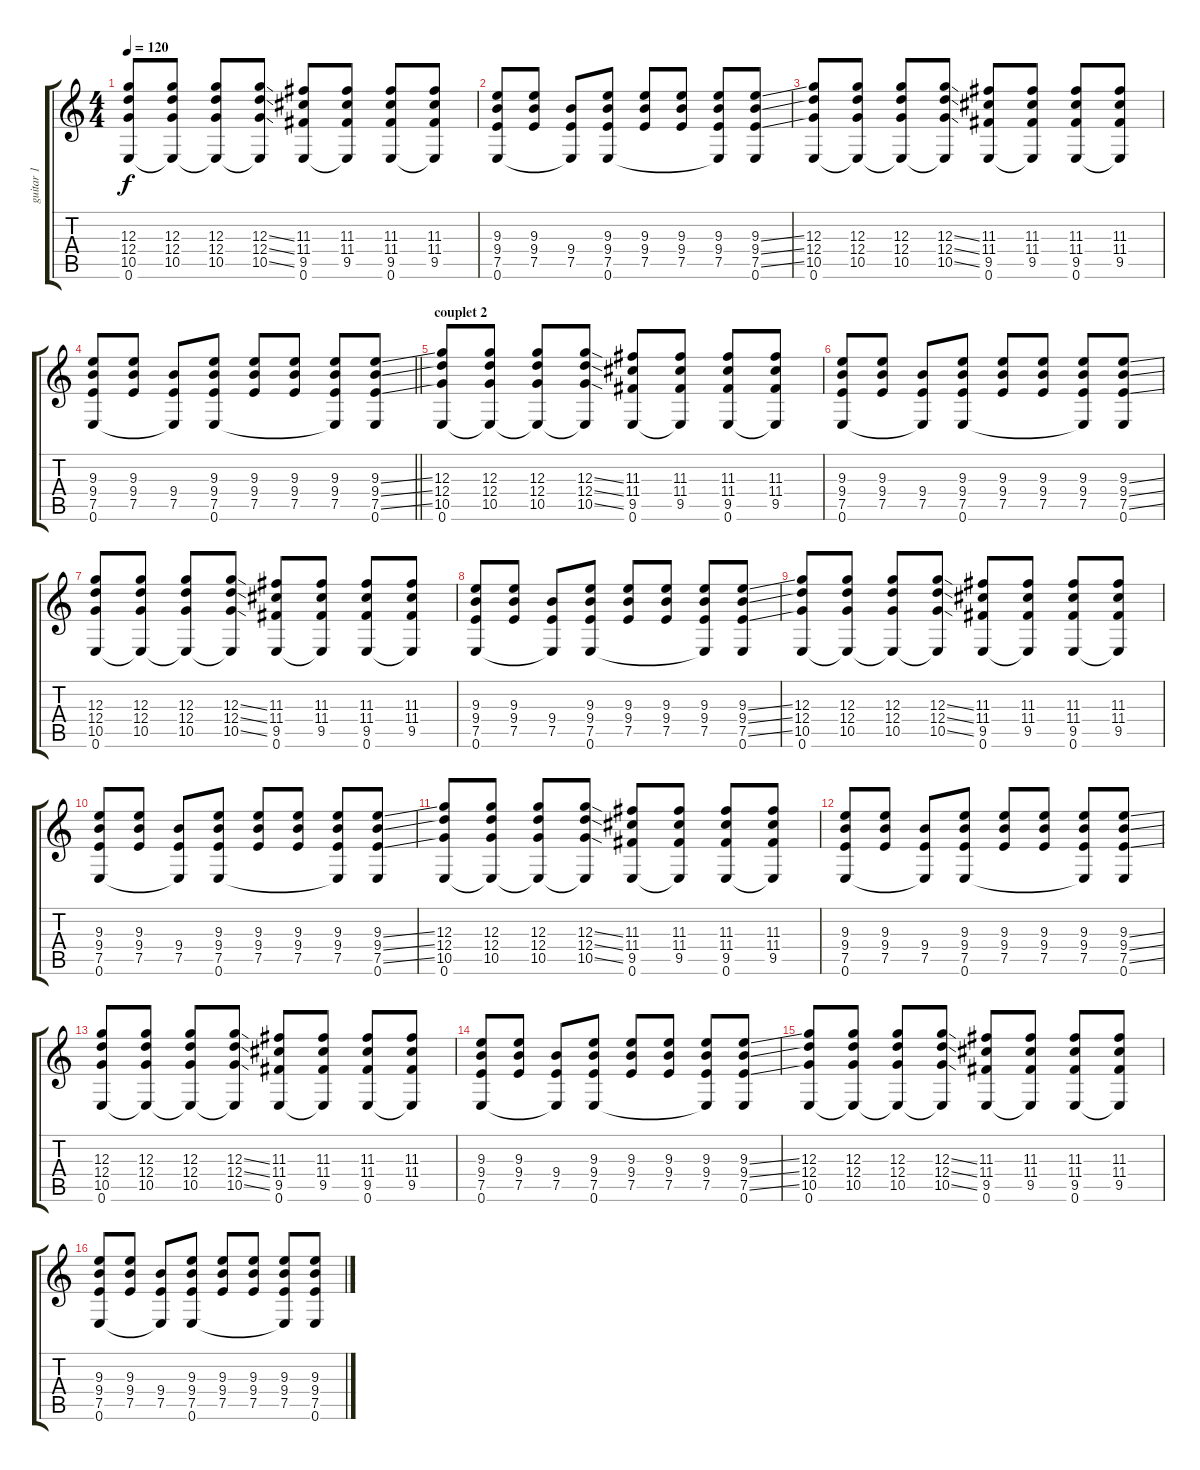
\track ("guitar 1" "guitar 1") {instrument distortionguitar}
\staff {score tabs}
\tuning (E4 B3 G3 D3 A2 E2) {hide}
\ts (4 4)
\tempo 120
\clef g2
\ks c
(12.3 12.4 10.5 0.6).8{dy f} (12.3 12.4 10.5 0.6{t}).8 (12.3 12.4 10.5 0.6{t}).8 (12.3{ss} 12.4{ss} 10.5{ss} 0.6{t}).8 (11.3 11.4 9.5 0.6).8 (11.3 11.4 9.5 0.6{t}).8 (11.3 11.4 9.5 0.6).8 (11.3 11.4 9.5 0.6{t}).8 |
(9.3 9.4 7.5 0.6).8 (9.3 9.4 7.5).8 (9.4 7.5 0.6{t}).8 (9.3 9.4 7.5 0.6).8 (9.3 9.4 7.5).8 (9.3 9.4 7.5).8 (9.3 9.4 7.5 0.6{t}).8 (9.3{ss} 9.4{ss} 7.5{ss} 0.6).8 |
(12.3 12.4 10.5 0.6).8 (12.3 12.4 10.5 0.6{t}).8 (12.3 12.4 10.5 0.6{t}).8 (12.3{ss} 12.4{ss} 10.5{ss} 0.6{t}).8 (11.3 11.4 9.5 0.6).8 (11.3 11.4 9.5 0.6{t}).8 (11.3 11.4 9.5 0.6).8 (11.3 11.4 9.5 0.6{t}).8 |
\barLineRight lightlight
(9.3 9.4 7.5 0.6).8 (9.3 9.4 7.5).8 (9.4 7.5 0.6{t}).8 (9.3 9.4 7.5 0.6).8 (9.3 9.4 7.5).8 (9.3 9.4 7.5).8 (9.3 9.4 7.5 0.6{t}).8 (9.3{ss} 9.4{ss} 7.5{ss} 0.6).8 |
\section ("" "couplet 2")
(12.3 12.4 10.5 0.6).8 (12.3 12.4 10.5 0.6{t}).8 (12.3 12.4 10.5 0.6{t}).8 (12.3{ss} 12.4{ss} 10.5{ss} 0.6{t}).8 (11.3 11.4 9.5 0.6).8 (11.3 11.4 9.5 0.6{t}).8 (11.3 11.4 9.5 0.6).8 (11.3 11.4 9.5 0.6{t}).8 |
(9.3 9.4 7.5 0.6).8 (9.3 9.4 7.5).8 (9.4 7.5 0.6{t}).8 (9.3 9.4 7.5 0.6).8 (9.3 9.4 7.5).8 (9.3 9.4 7.5).8 (9.3 9.4 7.5 0.6{t}).8 (9.3{ss} 9.4{ss} 7.5{ss} 0.6).8 |
(12.3 12.4 10.5 0.6).8 (12.3 12.4 10.5 0.6{t}).8 (12.3 12.4 10.5 0.6{t}).8 (12.3{ss} 12.4{ss} 10.5{ss} 0.6{t}).8 (11.3 11.4 9.5 0.6).8 (11.3 11.4 9.5 0.6{t}).8 (11.3 11.4 9.5 0.6).8 (11.3 11.4 9.5 0.6{t}).8 |
(9.3 9.4 7.5 0.6).8 (9.3 9.4 7.5).8 (9.4 7.5 0.6{t}).8 (9.3 9.4 7.5 0.6).8 (9.3 9.4 7.5).8 (9.3 9.4 7.5).8 (9.3 9.4 7.5 0.6{t}).8 (9.3{ss} 9.4{ss} 7.5{ss} 0.6).8 |
(12.3 12.4 10.5 0.6).8 (12.3 12.4 10.5 0.6{t}).8 (12.3 12.4 10.5 0.6{t}).8 (12.3{ss} 12.4{ss} 10.5{ss} 0.6{t}).8 (11.3 11.4 9.5 0.6).8 (11.3 11.4 9.5 0.6{t}).8 (11.3 11.4 9.5 0.6).8 (11.3 11.4 9.5 0.6{t}).8 |
(9.3 9.4 7.5 0.6).8 (9.3 9.4 7.5).8 (9.4 7.5 0.6{t}).8 (9.3 9.4 7.5 0.6).8 (9.3 9.4 7.5).8 (9.3 9.4 7.5).8 (9.3 9.4 7.5 0.6{t}).8 (9.3{ss} 9.4{ss} 7.5{ss} 0.6).8 |
(12.3 12.4 10.5 0.6).8 (12.3 12.4 10.5 0.6{t}).8 (12.3 12.4 10.5 0.6{t}).8 (12.3{ss} 12.4{ss} 10.5{ss} 0.6{t}).8 (11.3 11.4 9.5 0.6).8 (11.3 11.4 9.5 0.6{t}).8 (11.3 11.4 9.5 0.6).8 (11.3 11.4 9.5 0.6{t}).8 |
(9.3 9.4 7.5 0.6).8 (9.3 9.4 7.5).8 (9.4 7.5 0.6{t}).8 (9.3 9.4 7.5 0.6).8 (9.3 9.4 7.5).8 (9.3 9.4 7.5).8 (9.3 9.4 7.5 0.6{t}).8 (9.3{ss} 9.4{ss} 7.5{ss} 0.6).8 |
(12.3 12.4 10.5 0.6).8 (12.3 12.4 10.5 0.6{t}).8 (12.3 12.4 10.5 0.6{t}).8 (12.3{ss} 12.4{ss} 10.5{ss} 0.6{t}).8 (11.3 11.4 9.5 0.6).8 (11.3 11.4 9.5 0.6{t}).8 (11.3 11.4 9.5 0.6).8 (11.3 11.4 9.5 0.6{t}).8 |
(9.3 9.4 7.5 0.6).8 (9.3 9.4 7.5).8 (9.4 7.5 0.6{t}).8 (9.3 9.4 7.5 0.6).8 (9.3 9.4 7.5).8 (9.3 9.4 7.5).8 (9.3 9.4 7.5 0.6{t}).8 (9.3{ss} 9.4{ss} 7.5{ss} 0.6).8 |
(12.3 12.4 10.5 0.6).8 (12.3 12.4 10.5 0.6{t}).8 (12.3 12.4 10.5 0.6{t}).8 (12.3{ss} 12.4{ss} 10.5{ss} 0.6{t}).8 (11.3 11.4 9.5 0.6).8 (11.3 11.4 9.5 0.6{t}).8 (11.3 11.4 9.5 0.6).8 (11.3 11.4 9.5 0.6{t}).8 |
(9.3 9.4 7.5 0.6).8 (9.3 9.4 7.5).8 (9.4 7.5 0.6{t}).8 (9.3 9.4 7.5 0.6).8 (9.3 9.4 7.5).8 (9.3 9.4 7.5).8 (9.3 9.4 7.5 0.6{t}).8 (9.3{ss} 9.4{ss} 7.5{ss} 0.6).8
